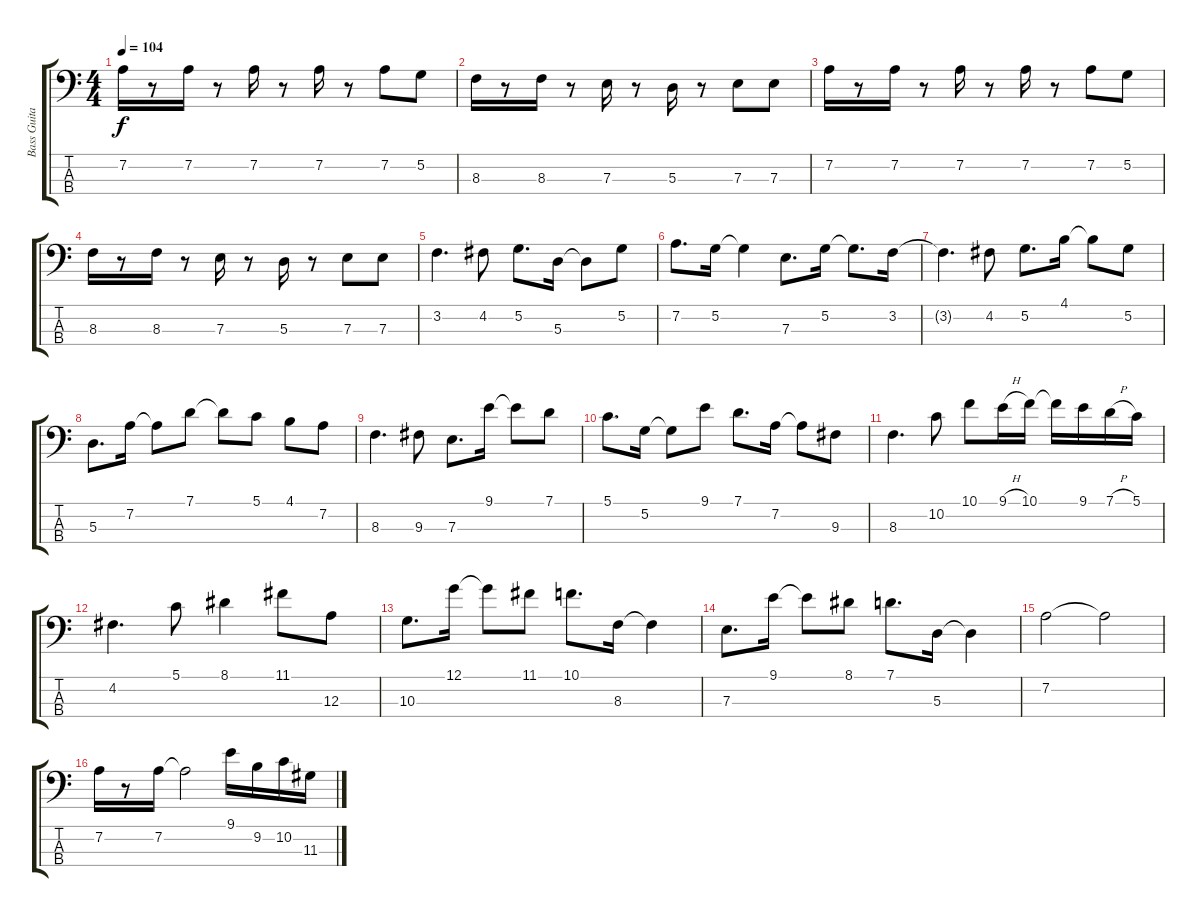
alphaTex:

\track ("Bass Guitar" "Bass Guita") {instrument electricbasspick}
\staff {score tabs}
\tuning (G2 D2 A1 E1) {hide}
\ts (4 4)
\tempo 104
\clef f4
\ks c
7.2.16{dy f} r.8 7.2.16 r.8 7.2.16 r.8 7.2.16 r.8 7.2.8 5.2.8 |
8.3.16 r.8 8.3.16 r.8 7.3.16 r.8 5.3.16 r.8 7.3.8 7.3.8 |
7.2.16 r.8 7.2.16 r.8 7.2.16 r.8 7.2.16 r.8 7.2.8 5.2.8 |
8.3.16 r.8 8.3.16 r.8 7.3.16 r.8 5.3.16 r.8 7.3.8 7.3.8 |
3.2.4{d} 4.2.8 5.2.8{d} 5.3.16 5.3{t}.8 5.2.8 |
7.2.8{d} 5.2.16 5.2{t}.4 7.3.8{d} 5.2.16 5.2{t}.8{d} 3.2.16 |
3.2{t}.4{d} 4.2.8 5.2.8{d} 4.1.16 4.1{t}.8 5.2.8 |
5.3.8{d} 7.2.16 7.2{t}.8 7.1.8 7.1{t}.8 5.1.8 4.1.8 7.2.8 |
8.3.4{d} 9.3.8 7.3.8{d} 9.1.16 9.1{t}.8 7.1.8 |
5.1.8{d} 5.2.16 5.2{t}.8 9.1.8 7.1.8{d} 7.2.16 7.2{t}.8 9.3.8 |
8.3.4{d} 10.2.8 10.1.8 9.1{h}.16 10.1.16 10.1{t}.16 9.1.16 7.1{h}.16 5.1.16 |
4.2.4{d} 5.1.8 8.1.4 11.1.8 12.3.8 |
10.3.8{d} 12.1.16 12.1{t}.8 11.1.8 10.1.8{d} 8.3.16 8.3{t}.4 |
7.3.8{d} 9.1.16 9.1{t}.8 8.1.8 7.1.8{d} 5.3.16 5.3{t}.4 |
7.2.2 7.2{t}.2 |
7.2.16 r.8 7.2.16 7.2{t}.2 9.1.16 9.2.16 10.2.16 11.3.16
